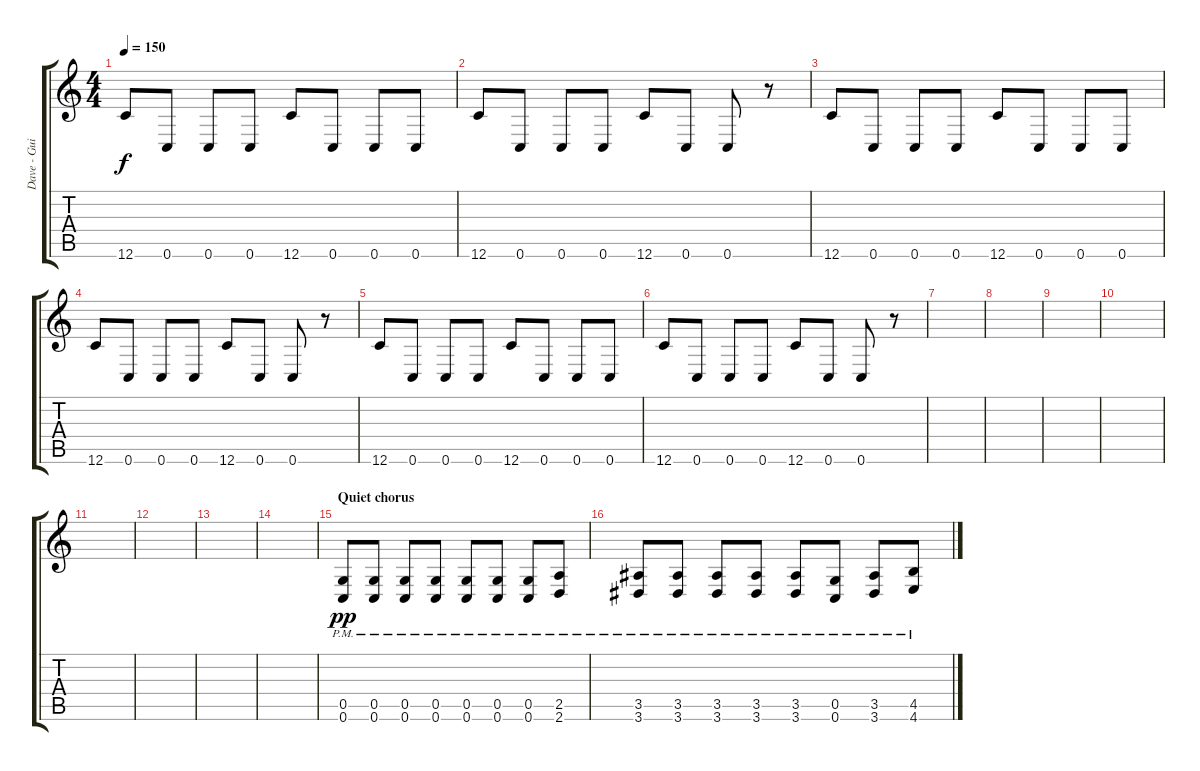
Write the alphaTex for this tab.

\track ("Dave - Guitar" "Dave - Gui") {instrument overdrivenguitar}
\staff {score tabs}
\tuning (D4 A3 F3 C3 G2 C2) {hide}
\ts (4 4)
\tempo 150
\clef g2
\ks c
12.6.8{dy f} 0.6.8 0.6.8 0.6.8 12.6.8 0.6.8 0.6.8 0.6.8 |
12.6.8 0.6.8 0.6.8 0.6.8 12.6.8 0.6.8 0.6.8 r.8 |
12.6.8 0.6.8 0.6.8 0.6.8 12.6.8 0.6.8 0.6.8 0.6.8 |
12.6.8 0.6.8 0.6.8 0.6.8 12.6.8 0.6.8 0.6.8 r.8 |
12.6.8 0.6.8 0.6.8 0.6.8 12.6.8 0.6.8 0.6.8 0.6.8 |
12.6.8 0.6.8 0.6.8 0.6.8 12.6.8 0.6.8 0.6.8 r.8 |
|
|
|
|
|
|
|
|
\section ("" "Quiet chorus")
(0.5{pm} 0.6{pm}).8{dy pp} (0.5{pm} 0.6{pm}).8 (0.5{pm} 0.6{pm}).8 (0.5{pm} 0.6{pm}).8 (0.5{pm} 0.6{pm}).8 (0.5{pm} 0.6{pm}).8 (0.5{pm} 0.6{pm}).8 (2.5{pm} 2.6{pm}).8 |
(3.5{pm} 3.6{pm}).8 (3.5{pm} 3.6{pm}).8 (3.5{pm} 3.6{pm}).8 (3.5{pm} 3.6{pm}).8 (3.5{pm} 3.6{pm}).8 (0.5{pm} 0.6{pm}).8 (3.5{pm} 3.6{pm}).8 (4.5{pm} 4.6{pm}).8
